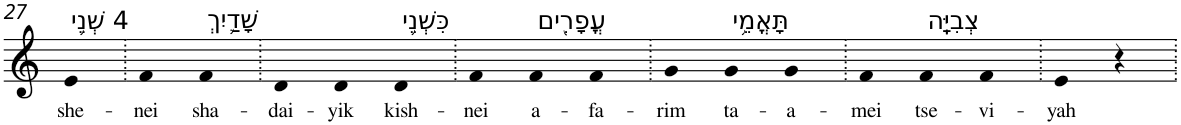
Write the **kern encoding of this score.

**kern	**text
*part1	*part1
*staff1	*staff1
*I"Piano	*
*I'Pno	*
!!LO:PB:g=z
*clefG2	*
*k[]	*
=27	=27
!LO:TX:a:t=4 שְׁנֵ֥י	!
!	!LO:LY:b
4e	she-
=28.	=28.
!	!LO:LY:b
4f	-nei
!LO:TX:a:t=שָׁדַ֛יִךְ	!
!	!LO:LY:b
4f	sha-
=29.	=29.
!	!LO:LY:b
4d	-dai-
!	!LO:LY:b
4d	-yik
!LO:TX:a:t=כִּשְׁנֵ֥י	!
!	!LO:LY:b
4d	kish-
=30.	=30.
!	!LO:LY:b
4f	-nei
!LO:TX:a:t=עֳפָרִ֖ים	!
!	!LO:LY:b
4f	a-
!	!LO:LY:b
4f	-fa-
=31.	=31.
!	!LO:LY:b
4g	-rim
!LO:TX:a:t=תָּאֳמֵ֥י	!
!	!LO:LY:b
4g	ta-
!	!LO:LY:b
4g	-a-
=32.	=32.
!	!LO:LY:b
4f	-mei
!LO:TX:a:t=צְבִיָּֽה	!
!	!LO:LY:b
4f	tse-
!	!LO:LY:b
4f	-vi-
=33.	=33.
!	!LO:LY:b
4e	-yah
4r	.
=.	=.
*-	*-
